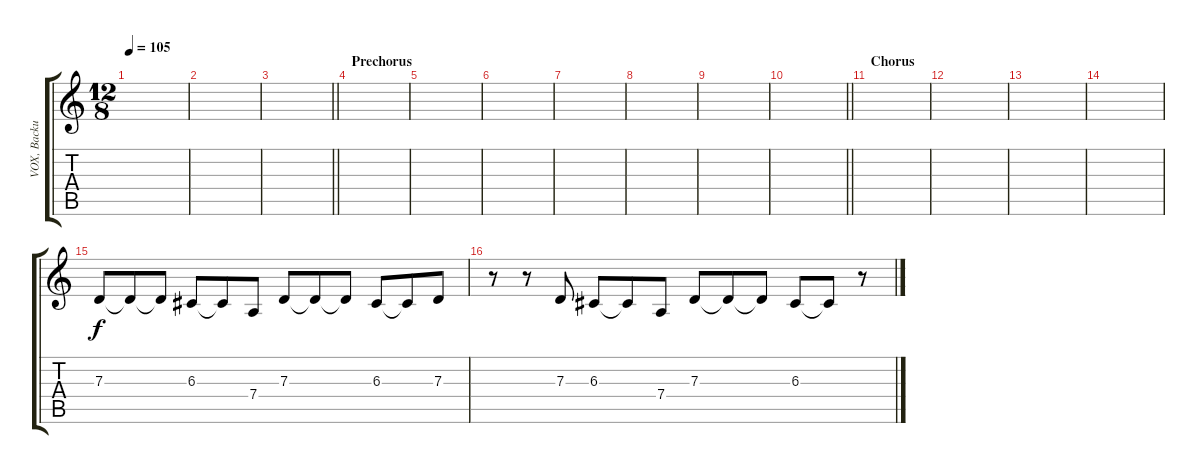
\track ("VOX, Backup" "VOX, Backu") {instrument pad4choir}
\staff {score tabs}
\tuning (E4 B3 G3 D3 A2 E2) {hide}
\ts (12 8)
\tempo 105
\clef g2
\ks c
|
|
\barLineRight lightlight
|
\section ("" "Prechorus")
|
|
|
|
|
|
\barLineRight lightlight
|
\section ("" "Chorus")
|
|
|
|
7.3.8 7.3{t}.8 7.3{t}.8 6.3.8 6.3{t}.8 7.4.8 7.3.8 7.3{t}.8 7.3{t}.8 6.3.8 6.3{t}.8 7.3.8 |
r.8 r.8 7.3.8 6.3.8 6.3{t}.8 7.4.8 7.3.8 7.3{t}.8 7.3{t}.8 6.3.8 6.3{t}.8 r.8
